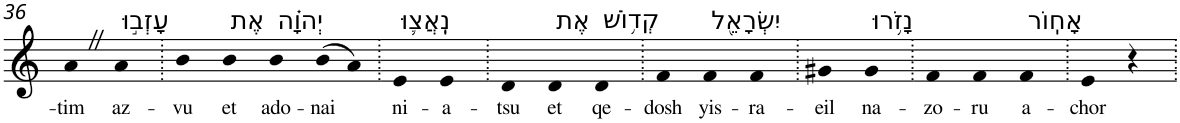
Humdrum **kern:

**kern	**text
*part1	*part1
*staff1	*staff1
*I"Piano	*
*I'Pno	*
!!LO:PB:g=z
*clefG2	*
*k[]	*
=36	=36
!	!LO:LY:b
4aZ	-tim
!LO:TX:a:t=עָזְב֣וּ	!
!	!LO:LY:b
4a	az-
=37.	=37.
!	!LO:LY:b
4b	-vu
!LO:TX:a:t=אֶת	!
!	!LO:LY:b
4b	et
!LO:TX:a:t=יְהוָ֗ה	!
!	!LO:LY:b
4b	ado-
!	!LO:LY:b
(8b	-nai
8a)	.
=38.	=38.
!LO:TX:a:t=נִֽאֲצ֛וּ	!
!	!LO:LY:b
4e	ni-
!	!LO:LY:b
4e	-a-
=39.	=39.
!	!LO:LY:b
4d	-tsu
!LO:TX:a:t=אֶת	!
!	!LO:LY:b
4d	et
!LO:TX:a:t=קְד֥וֹשׁ	!
!	!LO:LY:b
4d	qe-
=40.	=40.
!	!LO:LY:b
4f	-dosh
!LO:TX:a:t=יִשְׂרָאֵ֖ל	!
!	!LO:LY:b
4f	yis-
!	!LO:LY:b
4f	-ra-
=41.	=41.
!	!LO:LY:b
4g#X	-eil
!LO:TX:a:t=נָזֹ֥רוּ	!
!	!LO:LY:b
4g#	na-
=42.	=42.
!	!LO:LY:b
4f	-zo-
!	!LO:LY:b
4f	-ru
!LO:TX:a:t=אָחֽוֹר	!
!	!LO:LY:b
4f	a-
=43.	=43.
!	!LO:LY:b
4e	-chor
4r	.
=.	=.
*-	*-
